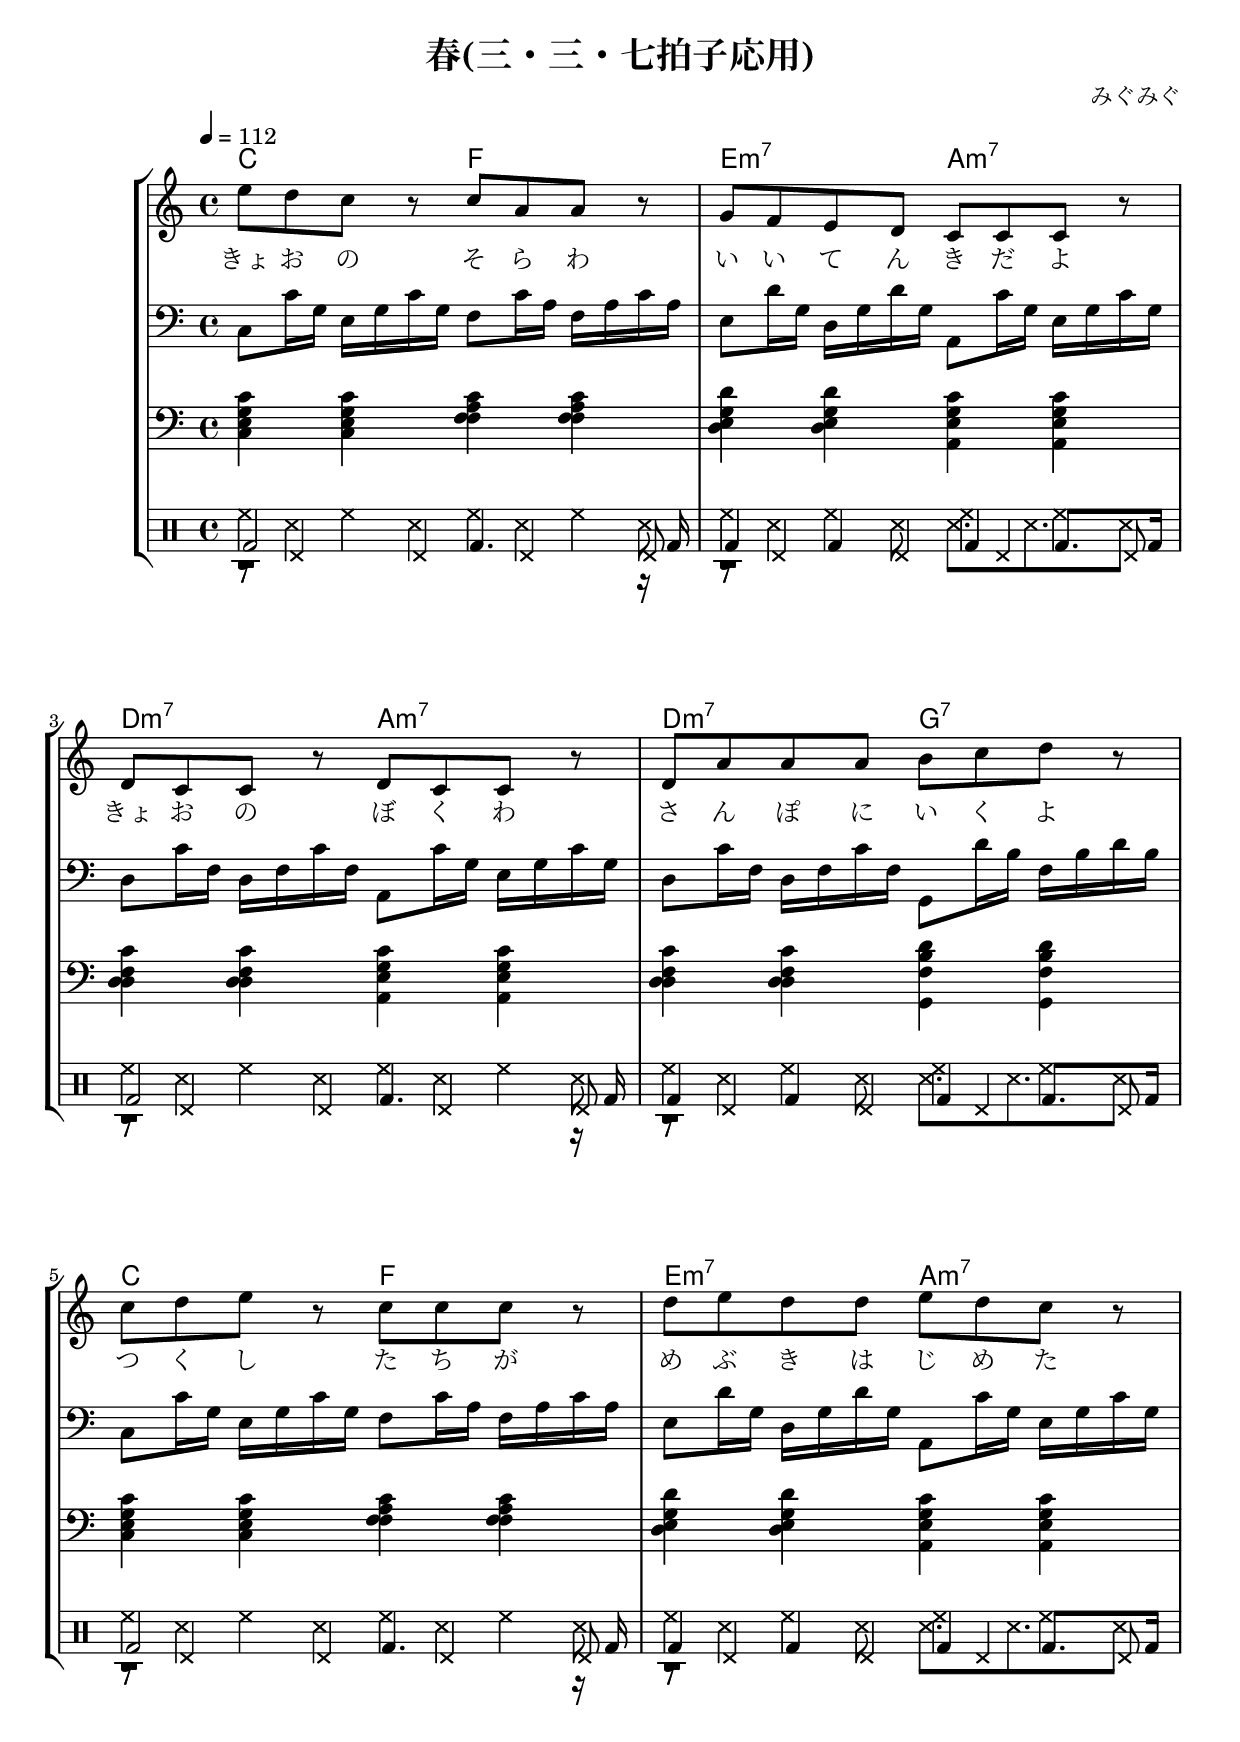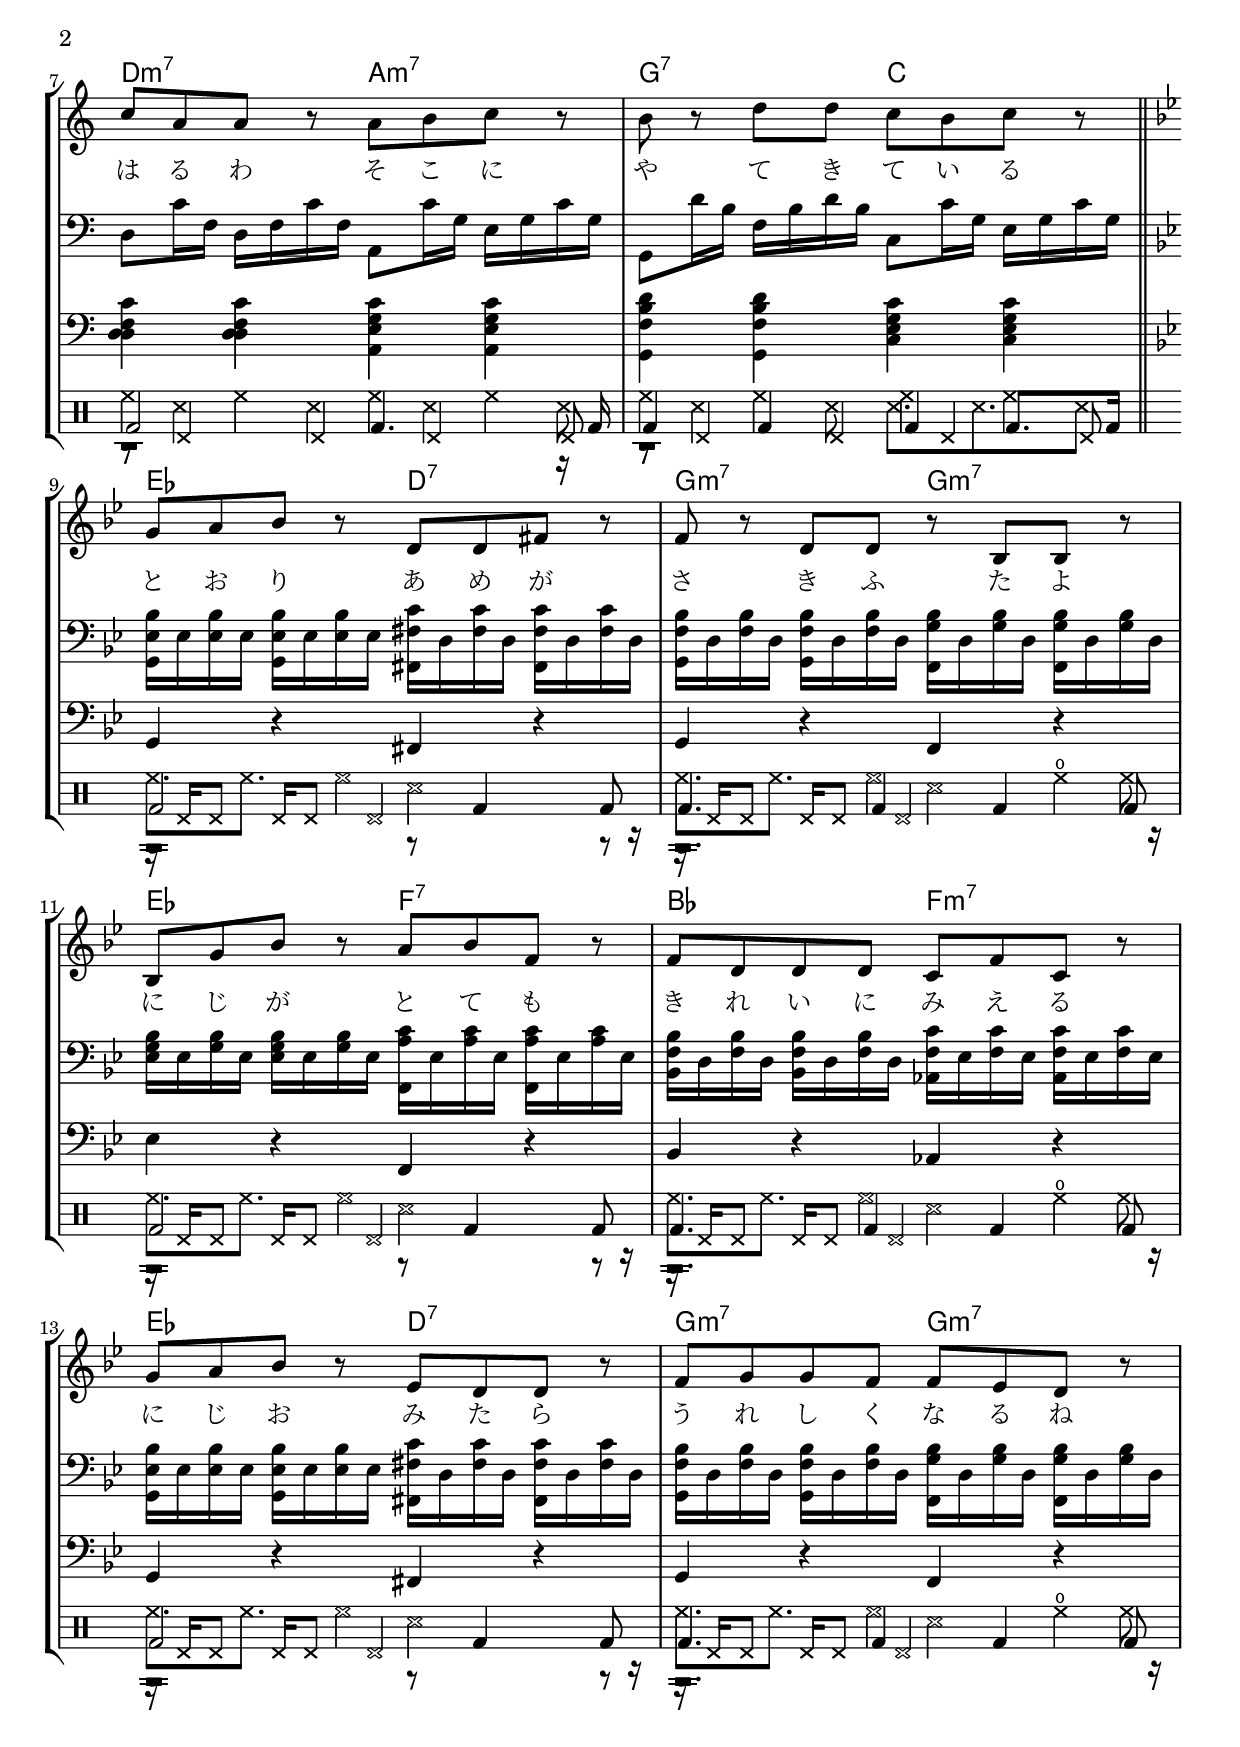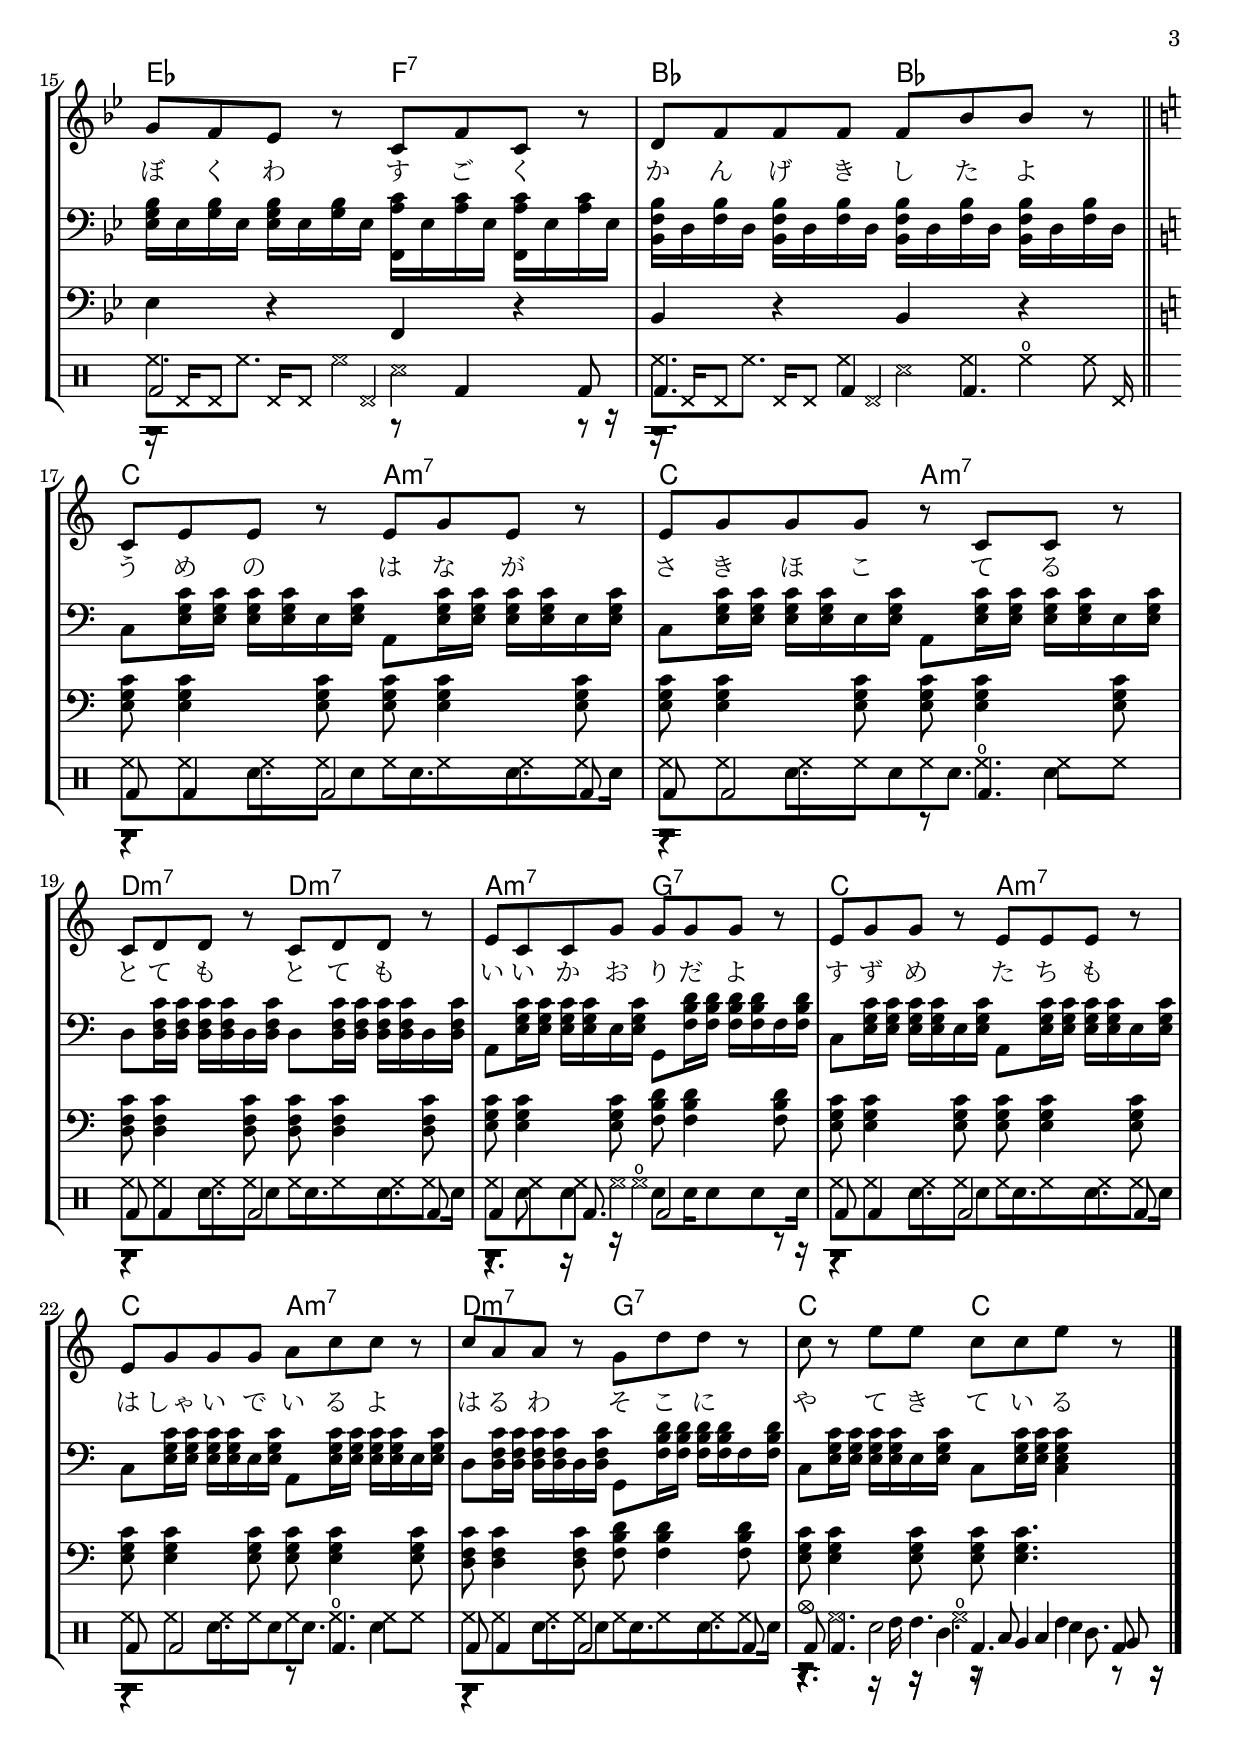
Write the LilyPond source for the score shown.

\version "2.12.1"

\header {
	title = \markup {春(三・三・七拍子応用)}
	composer = \markup \center-column {みぐみぐ}
}

harmony = \chordmode {
	c2 f e:min7 a:min7 d:min7 a:min7 d:min7 g:7 c f e:min7 a:min7 d:min7 a:min7 g:7 c 

	es d:7 g:min7 g:min7 es f:7 bes f:min7 es d:7 g:min7 g:min7 es f:7 bes bes 

	c a:min7 c a:min7 d:min7 d:min7 a:min7 g:7 c a:min7 c a:min7 d:min7 g:7 c c 
}

melody = {
	\set Staff.midiInstrument = #"mmi0.38"
		\key c \major
	\tempo 4 = 112
 e''8  d''8  c''8  r8  c''8  a'8  a'8  r8 
	g'8  f'8  e'8  d'8  c'8  c'8  c'8  r8 
	d'8  c'8  c'8  r8  d'8  c'8  c'8  r8 
	d'8  a'8  a'8  a'8  b'8  c''8  d''8  r8 
	c''8  d''8  e''8  r8  c''8  c''8  c''8  r8 
	d''8  e''8  d''8  d''8  e''8  d''8  c''8  r8 
	c''8  a'8  a'8  r8  a'8  b'8  c''8  r8 
	b'8  r8  d''8  d''8  c''8  b'8  c''8  r8
	\set Staff.midiInstrument = #"mmi0.38"
		\key bes \major
 g'8  a'8  bes'8  r8  d'8  d'8  fis'8  r8 
	f'8  r8  d'8  d'8  r8  bes8  bes8  r8 
	bes8  g'8  bes'8  r8  a'8  bes'8  f'8  r8 
	f'8  d'8  d'8  d'8  c'8  f'8  c'8  r8 
	g'8  a'8  bes'8  r8  es'8  d'8  d'8  r8 
	f'8  g'8  g'8  f'8  f'8  es'8  d'8  r8 
	g'8  f'8  es'8  r8  c'8  f'8  c'8  r8 
	d'8  f'8  f'8  f'8  f'8  bes'8  bes'8  r8
	\set Staff.midiInstrument = #"mmi0.38"
		\key c \major
 c'8  e'8  e'8  r8  e'8  g'8  e'8  r8 
	e'8  g'8  g'8  g'8  r8  c'8  c'8  r8 
	c'8  d'8  d'8  r8  c'8  d'8  d'8  r8 
	e'8  c'8  c'8  g'8  g'8  g'8  g'8  r8 
	e'8  g'8  g'8  r8  e'8  e'8  e'8  r8 
	e'8  g'8  g'8  g'8  a'8  c''8  c''8  r8 
	c''8  a'8  a'8  r8  g'8  d''8  d''8  r8 
	c''8  r8  e''8  e''8  c''8  c''8  e''8  r8
	\bar "|."
}

words = \lyricmode {
	きょ  お  の  そ  ら  わ  い  い  て  ん  き  だ  よ  きょ  お  の  ぼ  く  わ  さ  ん  ぽ  に  い  く  よ  つ  く  し  た  ち  が  め  ぶ  き  は  じ  め  た  は  る  わ  そ  こ  に  や  て  き  て  い  る  
	と  お  り  あ  め  が  さ  き  ふ  た  よ  に  じ  が  と  て  も  き  れ  い  に  み  え  る  に  じ  お  み  た  ら  う  れ  し  く  な  る  ね  ぼ  く  わ  す  ご  く  か  ん  げ  き  し  た  よ  
	う  め  の  は  な  が  さ  き  ほ  こ  て  る  と  て  も  と  て  も  い  い  か  お  り  だ  よ  す  ず  め  た  ち  も  は  しゃ  い  で  い  る  よ  は  る  わ  そ  こ  に  や  て  き  て  い  る  
}

tempochange = {
	\tempo 4 = 112
	r1 | r1 | r1 | r1 | r1 | r1 | r1 | r1 \bar "||"
	\tempo 4 = 112
	r1 | r1 | r1 | r1 | r1 | r1 | r1 | r1 \bar "||"
	\tempo 4 = 112
	r1 | r1 | r1 | r1 | r1 | r1 | r1 | r1 \bar "|."
}

mainacc = {
	\clef bass
	\set Staff.midiInstrument = #"Acoustic Guitar (nylon)"
	\key c \major
	\tempo 4 = 112
	c8 c'16 g16   e16 g16 c'16 g16
	f8 c'16 a16   f16 a16 c'16 a16
	e8 d'16 g16   d16 g16 d'16 g16
	a,8 c'16 g16   e16 g16 c'16 g16
	d8 c'16 f16   d16 f16 c'16 f16
	a,8 c'16 g16   e16 g16 c'16 g16
	d8 c'16 f16   d16 f16 c'16 f16
	g,8 d'16 b16   f16 b16 d'16 b16
	c8 c'16 g16   e16 g16 c'16 g16
	f8 c'16 a16   f16 a16 c'16 a16
	e8 d'16 g16   d16 g16 d'16 g16
	a,8 c'16 g16   e16 g16 c'16 g16
	d8 c'16 f16   d16 f16 c'16 f16
	a,8 c'16 g16   e16 g16 c'16 g16
	g,8 d'16 b16   f16 b16 d'16 b16
	c8 c'16 g16   e16 g16 c'16 g16
	\bar "||"

	\set Staff.midiInstrument = #"Acoustic Guitar (steel)"
	\key bes \major
	<g, es bes>16 es16 <es bes>16 es16   <g, es bes>16 es16 <es bes>16 es16
	<fis, fis c'>16 d16 <fis c'>16 d16   <fis, fis c'>16 d16 <fis c'>16 d16
	<g, f bes>16 d16 <f bes>16 d16   <g, f bes>16 d16 <f bes>16 d16
	<f, g bes>16 d16 <g bes>16 d16   <f, g bes>16 d16 <g bes>16 d16
	<es g bes>16 es16 <g bes>16 es16   <es g bes>16 es16 <g bes>16 es16
	<f, a c'>16 es16 <a c'>16 es16   <f, a c'>16 es16 <a c'>16 es16
	<bes, f bes>16 d16 <f bes>16 d16   <bes, f bes>16 d16 <f bes>16 d16
	<as, f c'>16 es16 <f c'>16 es16   <as, f c'>16 es16 <f c'>16 es16
	<g, es bes>16 es16 <es bes>16 es16   <g, es bes>16 es16 <es bes>16 es16
	<fis, fis c'>16 d16 <fis c'>16 d16   <fis, fis c'>16 d16 <fis c'>16 d16
	<g, f bes>16 d16 <f bes>16 d16   <g, f bes>16 d16 <f bes>16 d16
	<f, g bes>16 d16 <g bes>16 d16   <f, g bes>16 d16 <g bes>16 d16
	<es g bes>16 es16 <g bes>16 es16   <es g bes>16 es16 <g bes>16 es16
	<f, a c'>16 es16 <a c'>16 es16   <f, a c'>16 es16 <a c'>16 es16
	<bes, f bes>16 d16 <f bes>16 d16   <bes, f bes>16 d16 <f bes>16 d16
	<bes, f bes>16 d16 <f bes>16 d16   <bes, f bes>16 d16 <f bes>16 d16
	\bar "||"

	\set Staff.midiInstrument = #"Guitar harmonics"
	\key c \major
	c8 <e g c'>16 <e g c'>16   <e g c'>16 <e g c'>16   e16 <e g c'>16
	a,8 <e g c'>16 <e g c'>16   <e g c'>16 <e g c'>16   e16 <e g c'>16
	c8 <e g c'>16 <e g c'>16   <e g c'>16 <e g c'>16   e16 <e g c'>16
	a,8 <e g c'>16 <e g c'>16   <e g c'>16 <e g c'>16   e16 <e g c'>16
	d8 <d f c'>16 <d f c'>16   <d f c'>16 <d f c'>16   d16 <d f c'>16
	d8 <d f c'>16 <d f c'>16   <d f c'>16 <d f c'>16   d16 <d f c'>16
	a,8 <e g c'>16 <e g c'>16   <e g c'>16 <e g c'>16   e16 <e g c'>16
	g,8 <f b d'>16 <f b d'>16   <f b d'>16 <f b d'>16   f16 <f b d'>16
	c8 <e g c'>16 <e g c'>16   <e g c'>16 <e g c'>16   e16 <e g c'>16
	a,8 <e g c'>16 <e g c'>16   <e g c'>16 <e g c'>16   e16 <e g c'>16
	c8 <e g c'>16 <e g c'>16   <e g c'>16 <e g c'>16   e16 <e g c'>16
	a,8 <e g c'>16 <e g c'>16   <e g c'>16 <e g c'>16   e16 <e g c'>16
	d8 <d f c'>16 <d f c'>16   <d f c'>16 <d f c'>16   d16 <d f c'>16
	g,8 <f b d'>16 <f b d'>16   <f b d'>16 <f b d'>16   f16 <f b d'>16
	c8 <e g c'>16 <e g c'>16   <e g c'>16 <e g c'>16   e16 <e g c'>16
	c8 <e g c'>16 <e g c'>16 <c e g c'>4
	\bar "|."
}

subacc = {
	\clef bass
	\set Staff.midiInstrument = #"Acoustic grand"
	\key c \major
	\tempo 4 = 112
	<c e g c'>4 <c e g c'>4
	<f f a c'>4 <f f a c'>4
	<e d g d'>4 <e d g d'>4
	<a, e g c'>4 <a, e g c'>4
	<d d f c'>4 <d d f c'>4
	<a, e g c'>4 <a, e g c'>4
	<d d f c'>4 <d d f c'>4
	<g, f b d'>4 <g, f b d'>4
	<c e g c'>4 <c e g c'>4
	<f f a c'>4 <f f a c'>4
	<e d g d'>4 <e d g d'>4
	<a, e g c'>4 <a, e g c'>4
	<d d f c'>4 <d d f c'>4
	<a, e g c'>4 <a, e g c'>4
	<g, f b d'>4 <g, f b d'>4
	<c e g c'>4 <c e g c'>4
	\bar "||"

	\set Staff.midiInstrument = #"Honky-tonk"
	\key bes \major
	g,4 r4
	fis,4 r4
	g,4 r4
	f,4 r4
	es4 r4
	f,4 r4
	bes,4 r4
	as,4 r4
	g,4 r4
	fis,4 r4
	g,4 r4
	f,4 r4
	es4 r4
	f,4 r4
	bes,4 r4
	bes,4 r4
	\bar "||"

	\set Staff.midiInstrument = #"Electric Grand"
	\key c \major
	<e g c'>8 <e g c'>4 <e g c'>8
	<e g c'>8 <e g c'>4 <e g c'>8
	<e g c'>8 <e g c'>4 <e g c'>8
	<e g c'>8 <e g c'>4 <e g c'>8
	<d f c'>8 <d f c'>4 <d f c'>8
	<d f c'>8 <d f c'>4 <d f c'>8
	<e g c'>8 <e g c'>4 <e g c'>8
	<f b d'>8 <f b d'>4 <f b d'>8
	<e g c'>8 <e g c'>4 <e g c'>8
	<e g c'>8 <e g c'>4 <e g c'>8
	<e g c'>8 <e g c'>4 <e g c'>8
	<e g c'>8 <e g c'>4 <e g c'>8
	<d f c'>8 <d f c'>4 <d f c'>8
	<f b d'>8 <f b d'>4 <f b d'>8
	<e g c'>8 <e g c'>4 <e g c'>8
	<e g c'>8 <e g c'>4.
	\bar "|."
}

percA = {
	\drummode {
	hh4 hh4 hh4 hh4  |hh4 hh4 hh4 hh4  |hh4 hh4 hh4 hh4  |hh4 hh4 hh4 hh4  |hh4 hh4 hh4 hh4  |hh4 hh4 hh4 hh4  |hh4 hh4 hh4 hh4  |hh4 hh4 hh4 hh4  \bar "||"
	r1  |r2. hho4  |r1  |r2. hho4  |r1  |r2. hho4  |r1  |r2. hho4  \bar "||"
	hh8 hh8 hh8 hh8 hh8 hh8 hh8 hh8  |hh8 hh8 hh8 hh8 hh4 hh8 hh8  |hh8 hh8 hh8 hh8 hh8 hh8 hh8 hh8  |hh8 hh8 hh8 hh2 r8  |hh8 hh8 hh8 hh8 hh8 hh8 hh8 hh8  |hh8 hh8 hh8 hh8 hh4 hh8 hh8  |hh8 hh8 hh8 hh8 hh8 hh8 hh8 hh8  |r8 hh2. r8  \bar "|."
	}
}

percB = {
	\drummode {
	r8 ss4 ss4 ss4 ss8  |r8 ss4 ss8 ss8. ss8. ss8  |r8 ss4 ss4 ss4 ss8  |r8 ss4 ss8 ss8. ss8. ss8  |r8 ss4 ss4 ss4 ss8  |r8 ss4 ss8 ss8. ss8. ss8  |r8 ss4 ss4 ss4 ss8  |r8 ss4 ss8 ss8. ss8. ss8  \bar "||"
	r16 hhp16 hhp8 hhp16 hhp8 hhp2 r16  |r16 hhp16 hhp8 hhp16 hhp8 hhp2 r16  |r16 hhp16 hhp8 hhp16 hhp8 hhp2 r16  |r16 hhp16 hhp8 hhp16 hhp8 hhp2 r16  |r16 hhp16 hhp8 hhp16 hhp8 hhp2 r16  |r16 hhp16 hhp8 hhp16 hhp8 hhp2 r16  |r16 hhp16 hhp8 hhp16 hhp8 hhp2 r16  |r16 hhp16 hhp8 hhp16 hhp8 hhp2 hhp16  \bar "||"
	r4 sn8. sn8 sn8. sn8. sn16  |r4 sn8. sn8 sn8. sn4  |r4 sn8. sn8 sn8. sn8. sn16  |r8 sn8 sn4 sn8 sn16 sn8 sn8 sn16  |r4 sn8. sn8 sn8. sn8. sn16  |r4 sn8. sn8 sn8. sn4  |r4 sn8. sn8 sn8. sn8. sn16  |r4 sn2 sn4  \bar "|."
	}
}

percC = {
	\drummode {
	r8 hhp4 hhp4 hhp4 hhp8  |r8 hhp4 hhp4 hhp4 hhp8  |r8 hhp4 hhp4 hhp4 hhp8  |r8 hhp4 hhp4 hhp4 hhp8  |r8 hhp4 hhp4 hhp4 hhp8  |r8 hhp4 hhp4 hhp4 hhp8  |r8 hhp4 hhp4 hhp4 hhp8  |r8 hhp4 hhp4 hhp4 hhp8  \bar "||"
	hh8. hh8. hh2 r8  |hh8. hh8. hh2 hh8  |hh8. hh8. hh2 r8  |hh8. hh8. hh2 hh8  |hh8. hh8. hh2 r8  |hh8. hh8. hh2 hh8  |hh8. hh8. hh2 r8  |hh8. hh8. hh4 hh4 hh8  \bar "||"
	bd8 bd4 bd2 bd8  |bd8 bd2 bd4.  |bd8 bd4 bd2 bd8  |bd4 r16 bd8. bd2  |bd8 bd4 bd2 bd8  |bd8 bd2 bd4.  |bd8 bd4 bd2 bd8  |bd8 bd4. bd4. bd8  \bar "|."
	}
}

percD = {
	\drummode {
	bd2 bd4. r16 bd16  |bd4 bd4 bd4 bd8. bd16  |bd2 bd4. r16 bd16  |bd4 bd4 bd4 bd8. bd16  |bd2 bd4. r16 bd16  |bd4 bd4 bd4 bd8. bd16  |bd2 bd4. r16 bd16  |bd4 bd4 bd4 bd8. bd16  \bar "||"
	r2 ss2  |r2 ss2  |r2 ss2  |r2 ss2  |r2 ss2  |r2 ss2  |r2 ss2  |r2 ss2  \bar "||"
	r1  |r2 r8 hho4.  |r1  |r4. r16 hho2 r16  |r1  |r2 r8 hho4.  |r1  |r4. r16 hho2 r16  \bar "|."
	}
}

percE = {
	\drummode {
	r1 | r1 | r1 | r1 | r1 | r1 | r1 | r1 \bar "||"
	bd2 r8 bd4 bd8  |bd4. bd4 bd4 bd8  |bd2 r8 bd4 bd8  |bd4. bd4 bd4 bd8  |bd2 r8 bd4 bd8  |bd4. bd4 bd4 bd8  |bd2 r8 bd4 bd8  |bd4. bd4 bd4.  \bar "||"
	r1 |r1 |r1 |r1 |r1 |r1 |r1 |cymc1  \bar "|."
	}
}

percF = {
	\drummode {
	r1 | r1 | r1 | r1 | r1 | r1 | r1 | r1 \bar "||"
	r1 | r1 | r1 | r1 | r1 | r1 | r1 | r1 \bar "||"
	r1 |r1 |r1 |r1 |r1 |r1 |r1 |r4 r16 tommh16 tommh4. tommh4  \bar "|."
	}
}

percG = {
	\drummode {
	r1 | r1 | r1 | r1 | r1 | r1 | r1 | r1 \bar "||"
	r1 | r1 | r1 | r1 | r1 | r1 | r1 | r1 \bar "||"
	r1 |r1 |r1 |r1 |r1 |r1 |r1 |r4. r16 tomml4. tomml8.  \bar "|."
	}
}

percH = {
	\drummode {
	r1 | r1 | r1 | r1 | r1 | r1 | r1 | r1 \bar "||"
	r1 | r1 | r1 | r1 | r1 | r1 | r1 | r1 \bar "||"
	r1 |r1 |r1 |r1 |r1 |r1 |r1 |r2 r16 toml8 toml4 r16  \bar "|."
	}
}

percI = {
	\drummode {
	r1 | r1 | r1 | r1 | r1 | r1 | r1 | r1 \bar "||"
	r1 | r1 | r1 | r1 | r1 | r1 | r1 | r1 \bar "||"
	r1 |r1 |r1 |r1 |r1 |r1 |r1 |r2 r8 tomfh4 tomfh8  \bar "|."
	}
}

\score {
	<<
		\new StaffGroup <<
			\new ChordNames {\harmony}
			\new Voice = "melody" {\melody}
			\new Lyrics \lyricsto "melody" \words
			\new Staff = "mainacc" {\mainacc}
			\new Staff = "subacc" {\subacc}
			\new DrumStaff <<
				\new DrumVoice {\percA}
				\new DrumVoice {\percB}
				\new DrumVoice {\percC}
				\new DrumVoice {\percD}
				\new DrumVoice {\percE}
				\new DrumVoice {\percF}
				\new DrumVoice {\percG}
				\new DrumVoice {\percH}
				\new DrumVoice {\percI}
			>>
		>>
	>>
	\layout { }
}
